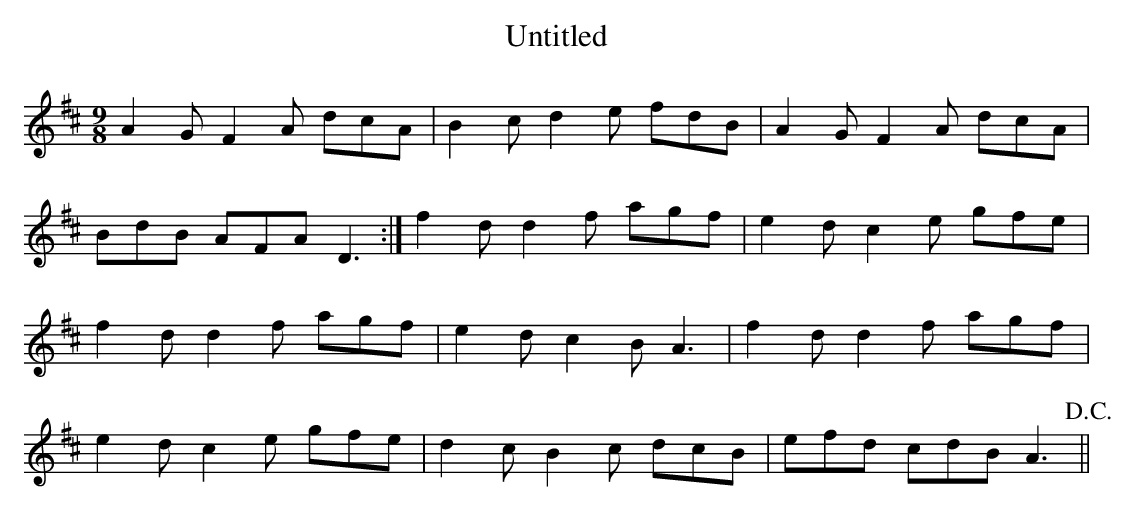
X:1
T:Untitled
M:9/8
L:1/8
K:D
A2G F2A dcA|B2c d2e fdB|A2G F2A dcA|
BdB AFA D3:|f2d d2f agf|e2d c2e gfe|
f2d d2f agf|e2d c2B A3|f2d d2f agf|
e2d c2e gfe|d2c B2c dcB|efd cdB A3!D.C.!||
